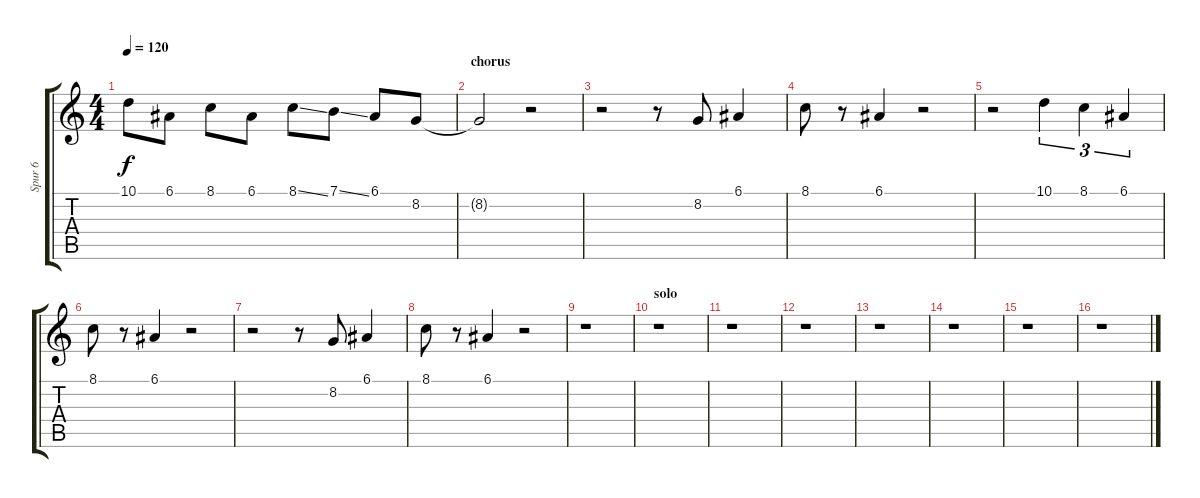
\track ("Spur 6" "Spur 6") {instrument altosax}
\staff {score tabs}
\tuning (E4 B3 G3 D3 A2 E2) {hide}
\ts (4 4)
\tempo 120
\clef g2
\ks c
10.1{t}.8{dy f} 6.1.8 8.1.8 6.1.8 8.1{ss}.8 7.1{ss}.8 6.1.8 8.2.8 |
\section ("" "chorus")
8.2{t}.2 r.2 |
r.2 r.8 8.2.8 6.1.4 |
8.1.8 r.8 6.1.4 r.2 |
r.2 10.1.4{tu (3 2)} 8.1.4{tu (3 2)} 6.1.4{tu (3 2)} |
8.1.8 r.8 6.1.4 r.2 |
r.2 r.8 8.2.8 6.1.4 |
8.1.8 r.8 6.1.4 r.2 |
r.1 |
\section ("" "solo")
r.1 |
r.1 |
r.1 |
r.1 |
r.1 |
r.1 |
r.1
